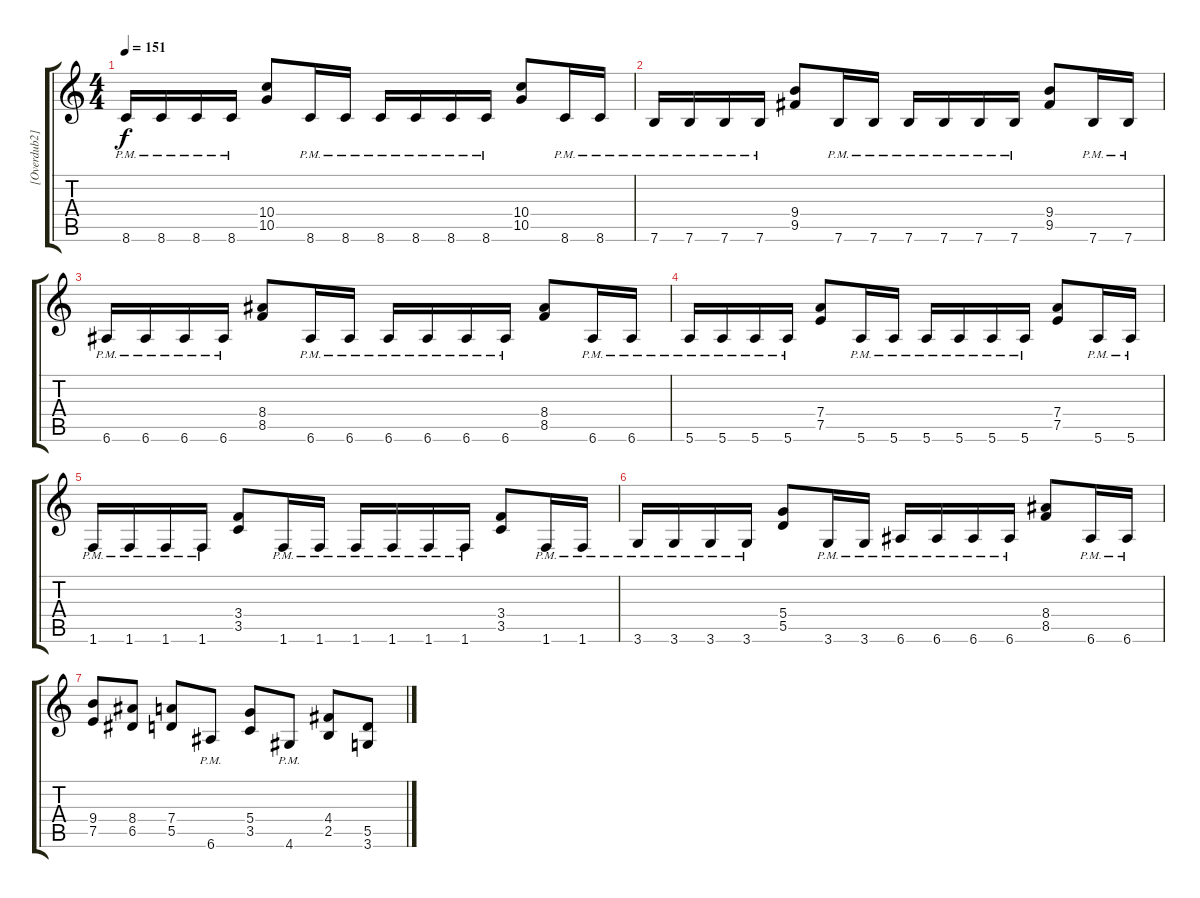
\track ("[Overdub2]" "[Overdub2]") {instrument distortionguitar}
\staff {score tabs}
\tuning (E4 B3 G3 D3 A2 E2) {hide}
\ts (4 4)
\tempo 151
\clef g2
\ks c
8.6{pm}.16{dy f} 8.6{pm}.16 8.6{pm}.16 8.6{pm}.16 (10.4 10.5).8 8.6{pm}.16 8.6{pm}.16 8.6{pm}.16 8.6{pm}.16 8.6{pm}.16 8.6{pm}.16 (10.4 10.5).8 8.6{pm}.16 8.6{pm}.16 |
7.6{pm}.16 7.6{pm}.16 7.6{pm}.16 7.6{pm}.16 (9.4 9.5).8 7.6{pm}.16 7.6{pm}.16 7.6{pm}.16 7.6{pm}.16 7.6{pm}.16 7.6{pm}.16 (9.4 9.5).8 7.6{pm}.16 7.6{pm}.16 |
6.6{pm}.16 6.6{pm}.16 6.6{pm}.16 6.6{pm}.16 (8.4 8.5).8 6.6{pm}.16 6.6{pm}.16 6.6{pm}.16 6.6{pm}.16 6.6{pm}.16 6.6{pm}.16 (8.4 8.5).8 6.6{pm}.16 6.6{pm}.16 |
5.6{pm}.16 5.6{pm}.16 5.6{pm}.16 5.6{pm}.16 (7.4 7.5).8 5.6{pm}.16 5.6{pm}.16 5.6{pm}.16 5.6{pm}.16 5.6{pm}.16 5.6{pm}.16 (7.4 7.5).8 5.6{pm}.16 5.6{pm}.16 |
1.6{pm}.16 1.6{pm}.16 1.6{pm}.16 1.6{pm}.16 (3.4 3.5).8 1.6{pm}.16 1.6{pm}.16 1.6{pm}.16 1.6{pm}.16 1.6{pm}.16 1.6{pm}.16 (3.4 3.5).8 1.6{pm}.16 1.6{pm}.16 |
3.6{pm}.16 3.6{pm}.16 3.6{pm}.16 3.6{pm}.16 (5.4 5.5).8 3.6{pm}.16 3.6{pm}.16 6.6{pm}.16 6.6{pm}.16 6.6{pm}.16 6.6{pm}.16 (8.4 8.5).8 6.6{pm}.16 6.6{pm}.16 |
(9.4 7.5).8 (8.4 6.5).8 (7.4 5.5).8 6.6{pm}.8 (5.4 3.5).8 4.6{pm}.8 (4.4 2.5).8 (5.5 3.6).8
